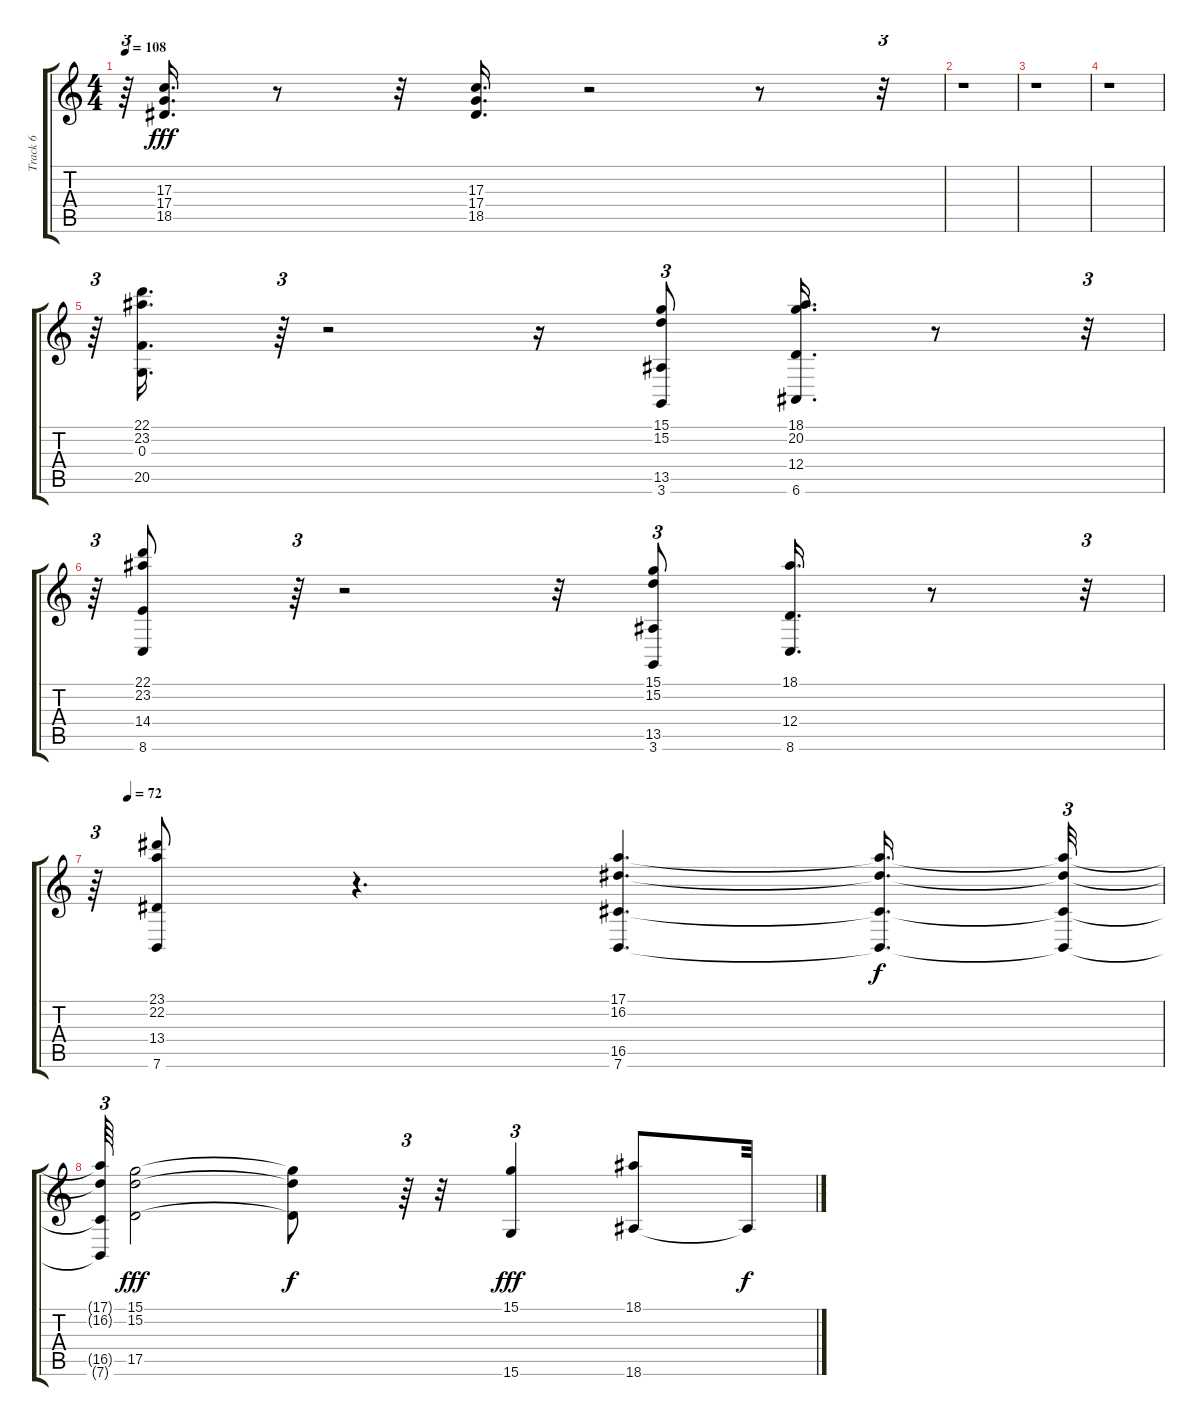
\track ("Track 6" "Track 6") {instrument brasssection}
\staff {score tabs}
\tuning (E4 B3 G3 D3 A2 E2) {hide}
\ts (4 4)
\tempo 108
\clef g2
\ks c
r.64{tu (3 2) dy f} (17.3 17.4 18.5).16{d dy fff} r.8 r.32 (17.3 17.4 18.5).16{d} r.2 r.8 r.32{tu (3 2)} |
r.1 |
r.1 |
r.1 |
r.64{tu (3 2)} (22.1 23.2 0.3 20.5).16{d} r.64{tu (3 2)} r.2 r.16 (15.1 15.2 13.5 3.6).8{tu (3 2)} (18.1 20.2 12.4 6.6).16{d} r.8 r.32{tu (3 2)} |
r.64{tu (3 2)} (22.1 23.2 14.4 8.6).8 r.64{tu (3 2)} r.2 r.32 (15.1 15.2 13.5 3.6).8{tu (3 2)} (18.1 12.4 8.6).16{d} r.8 r.32{tu (3 2)} |
\tempo (72 0.03125)
r.64{tu (3 2)} (23.1 22.2 13.4 7.6).8 r.4{d} (17.1 16.2 16.5 7.6).4{d} (17.1{t} 16.2{t} 16.5{t} 7.6{t}).16{d dy f} (17.1{t} 16.2{t} 16.5{t} 7.6{t}).32{tu (3 2)} |
(17.1{t} 16.2{t} 16.5{t} 7.6{t}).64{tu (3 2)} (15.1 15.2 17.5).2{dy fff} (15.1{t} 15.2{t} 17.5{t}).8{dy f} r.64{tu (3 2)} r.32 (15.1 15.6).4{tu (3 2) dy fff} (18.1 18.6).8 18.6{t}.32{dy f}
